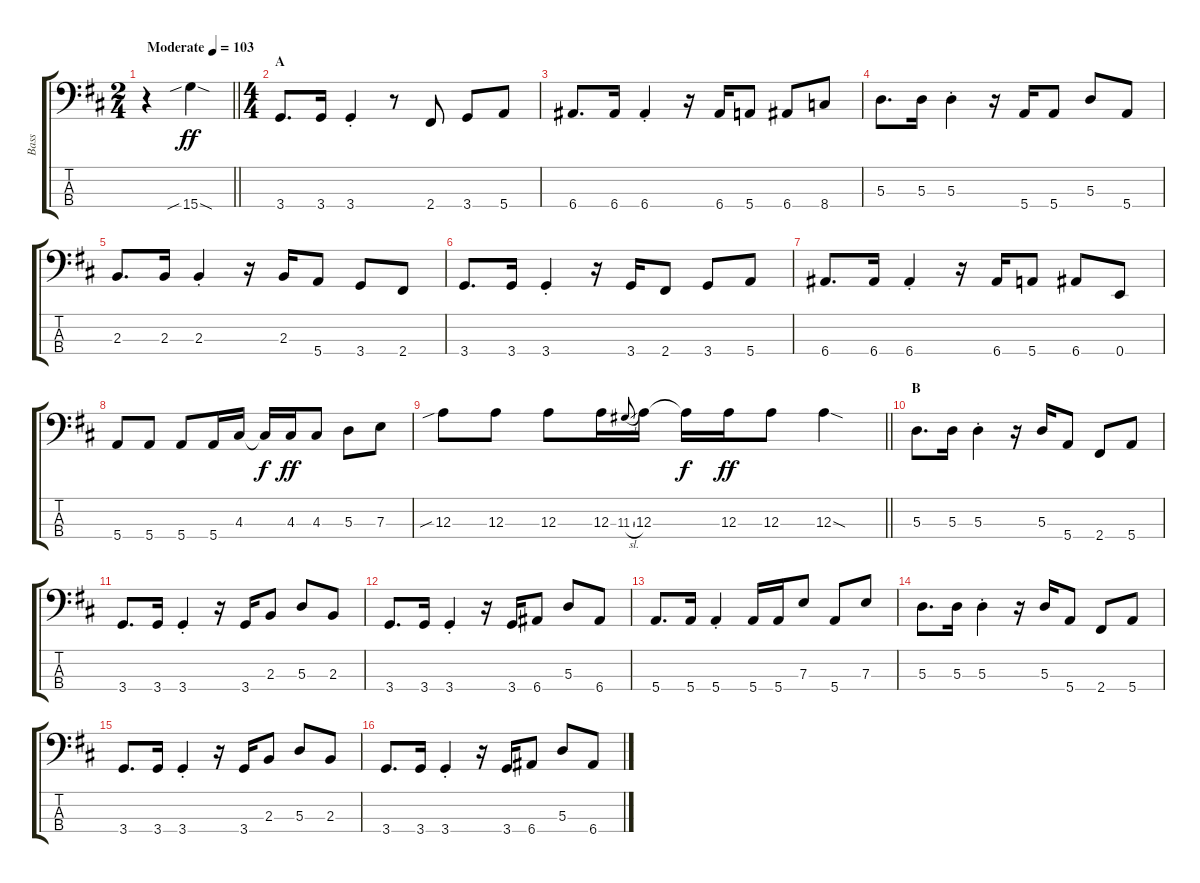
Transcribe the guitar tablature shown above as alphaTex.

\track ("Bass" "Bass") {instrument electricbasspick}
\staff {score tabs}
\tuning (G2 D2 A1 E1) {hide}
\ts (2 4)
\tempo (103 "Moderate")
\clef f4
\barLineRight lightlight
\ks d
r.4{dy ff instrument electricbasspick} 15.4{sib sod}.4 |
\ts (4 4)
\section ("" "A")
3.4.8{d} 3.4.16 3.4{st}.4 r.8 2.4.8 3.4.8 5.4.8 |
6.4.8{d} 6.4.16 6.4{st}.4 r.16 6.4.16 5.4.8 6.4.8 8.4.8 |
5.3.8{d} 5.3.16 5.3{st}.4 r.16 5.4.16 5.4.8 5.3.8 5.4.8 |
2.3.8{d} 2.3.16 2.3{st}.4 r.16 2.3.16 5.4.8 3.4.8 2.4.8 |
3.4.8{d} 3.4.16 3.4{st}.4 r.16 3.4.16 2.4.8 3.4.8 5.4.8 |
6.4.8{d} 6.4.16 6.4{st}.4 r.16 6.4.16 5.4.8 6.4.8 0.4.8 |
5.4.8 5.4.8 5.4.8 5.4.16 4.3.16 4.3{t}.16{dy f} 4.3.16{dy ff} 4.3.8 5.3.8 7.3.8 |
\barLineRight lightlight
12.3{sib}.8 12.3.8 12.3.8 12.3.16 11.3{sl}.8{gr onbeat} 12.3.16 12.3{t}.16{dy f} 12.3.16{dy ff} 12.3.8 12.3{sod}.4 |
\section ("" "B")
5.3.8{d} 5.3.16 5.3{st}.4 r.16 5.3.16 5.4.8 2.4.8 5.4.8 |
3.4.8{d} 3.4.16 3.4{st}.4 r.16 3.4.16 2.3.8 5.3.8 2.3.8 |
3.4.8{d} 3.4.16 3.4{st}.4 r.16 3.4.16 6.4.8 5.3.8 6.4.8 |
5.4.8{d} 5.4.16 5.4{st}.4 5.4.16 5.4.16 7.3.8 5.4.8 7.3.8 |
5.3.8{d} 5.3.16 5.3{st}.4 r.16 5.3.16 5.4.8 2.4.8 5.4.8 |
3.4.8{d} 3.4.16 3.4{st}.4 r.16 3.4.16 2.3.8 5.3.8 2.3.8 |
3.4.8{d} 3.4.16 3.4{st}.4 r.16 3.4.16 6.4.8 5.3.8 6.4.8
